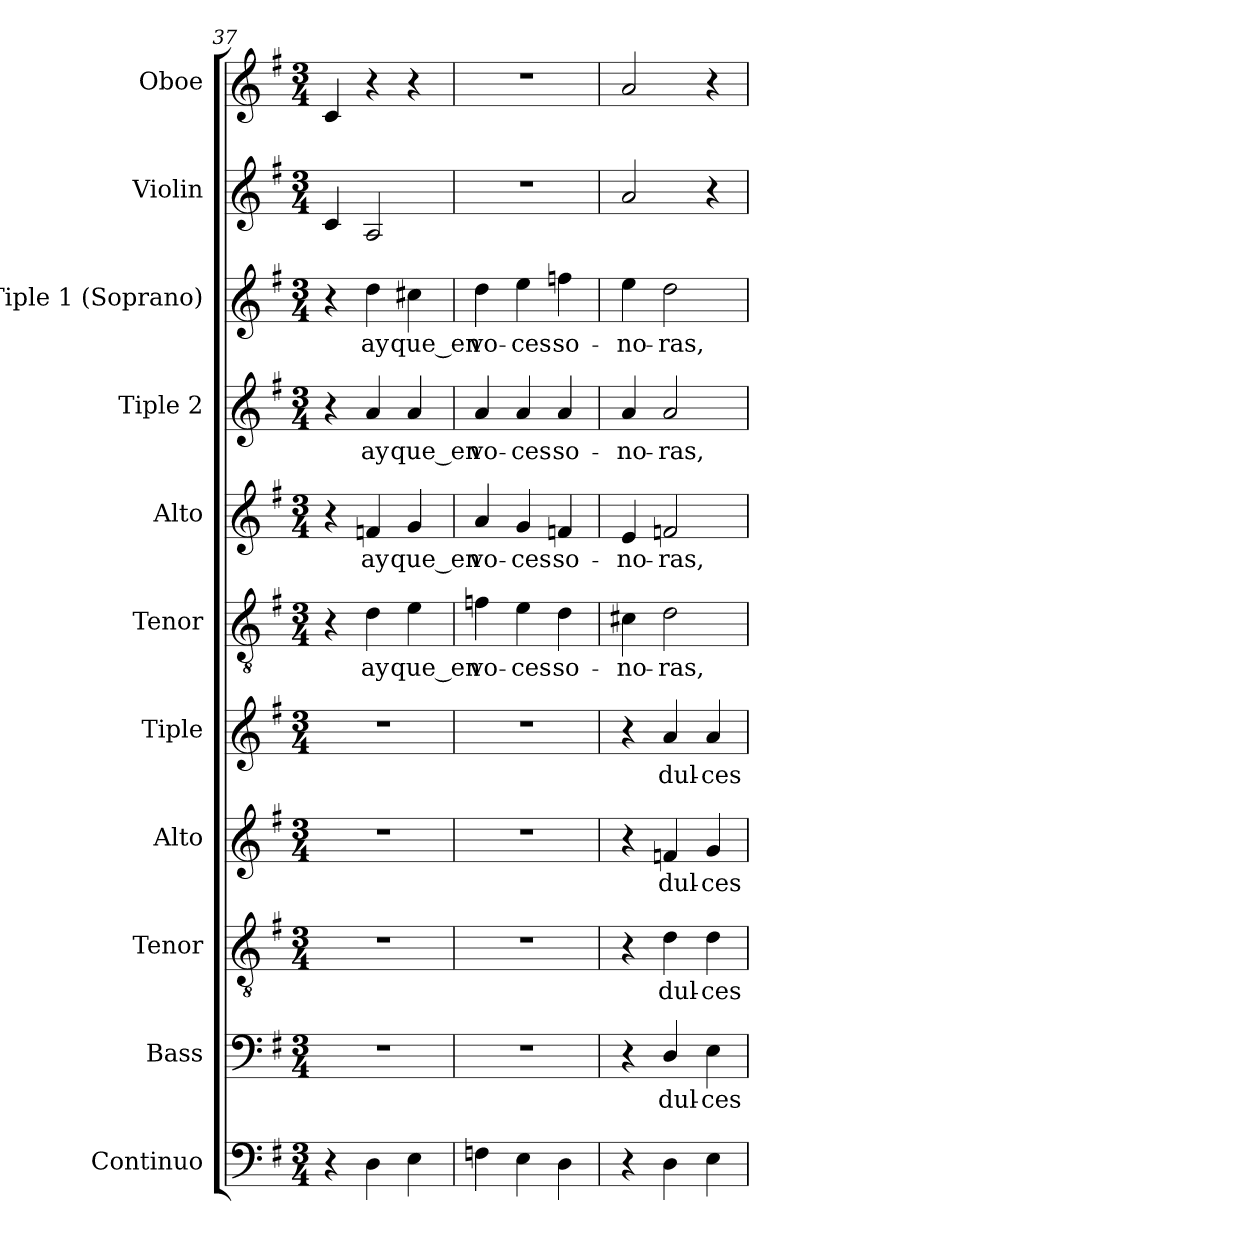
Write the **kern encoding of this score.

**kern	**kern	**text	**kern	**text	**kern	**text	**kern	**text	**kern	**text	**kern	**text	**kern	**text	**kern	**text	**kern	**kern
*part11	*part10	*part10	*part9	*part9	*part8	*part8	*part7	*part7	*part6	*part6	*part5	*part5	*part4	*part4	*part3	*part3	*part2	*part1
*staff11	*staff10	*staff10	*staff9	*staff9	*staff8	*staff8	*staff7	*staff7	*staff6	*staff6	*staff5	*staff5	*staff4	*staff4	*staff3	*staff3	*staff2	*staff1
*I"Continuo	*I"Bass	*	*I"Tenor	*	*I"Alto	*	*I"Tiple	*	*I"Tenor	*	*I"Alto	*	*I"Tiple 2	*	*I"Tiple 1 (Soprano)	*	*I"Violin	*I"Oboe
*I'Cont.	*I'B.	*	*I'T.	*	*I'A.	*	*	*	*I'T.	*	*I'A.	*	*	*	*I'S1.	*	*I'Vln.	*I'Ob.
!!LO:PB:g=z
*clefF4	*clefF4	*	*clefGv2	*	*clefG2	*	*clefG2	*	*clefGv2	*	*clefG2	*	*clefG2	*	*clefG2	*	*clefG2	*clefG2
*	*	*	*ITrd7c12	*	*	*	*	*	*ITrd7c12	*	*	*	*	*	*	*	*	*
*k[f#]	*k[f#]	*	*k[f#]	*	*k[f#]	*	*k[f#]	*	*k[f#]	*	*k[f#]	*	*k[f#]	*	*k[f#]	*	*k[f#]	*k[f#]
*G:	*G:	*	*G:	*	*G:	*	*G:	*	*G:	*	*G:	*	*G:	*	*G:	*	*G:	*G:
*M3/4	*M3/4	*	*M3/4	*	*M3/4	*	*M3/4	*	*M3/4	*	*M3/4	*	*M3/4	*	*M3/4	*	*M3/4	*M3/4
=37	=37	=37	=37	=37	=37	=37	=37	=37	=37	=37	=37	=37	=37	=37	=37	=37	=37	=37
!	!LO:N:vis=1	!	!LO:N:vis=1	!	!LO:N:vis=1	!	!LO:N:vis=1	!	!	!	!	!	!	!	!	!	!	!
4r	2.r	.	2.r	.	2.r	.	2.r	.	4r	.	4r	.	4r	.	4r	.	4ci/	4ci/
!	!	!	!	!	!	!	!	!	!	!LO:LY:b:color=#000000	!	!	!	!	!	!	!	!
!	!	!	!	!	!	!	!	!	!	!	!	!LO:LY:b:color=#000000	!	!	!	!	!	!
!	!	!	!	!	!	!	!	!	!	!	!	!	!	!LO:LY:b:color=#000000	!	!	!	!
!	!	!	!	!	!	!	!	!	!	!	!	!	!	!	!	!LO:LY:b:color=#000000	!	!
4Di\	.	.	.	.	.	.	.	.	4Di\	ay	4fni/	ay	4ai/	ay	4ddi\	ay	2Ai/	4r
!	!	!	!	!	!	!	!	!	!	!LO:LY:b:color=#000000	!	!	!	!	!	!	!	!
!	!	!	!	!	!	!	!	!	!	!	!	!LO:LY:b:color=#000000	!	!	!	!	!	!
!	!	!	!	!	!	!	!	!	!	!	!	!	!	!LO:LY:b:color=#000000	!	!	!	!
!	!	!	!	!	!	!	!	!	!	!	!	!	!	!	!	!LO:LY:b:color=#000000	!	!
4Ei\	.	.	.	.	.	.	.	.	4Ei\	que_en	4gi/	que_en	4ai/	que_en	4cc#Xi\	que_en	.	4r
=38	=38	=38	=38	=38	=38	=38	=38	=38	=38	=38	=38	=38	=38	=38	=38	=38	=38	=38
!	!LO:N:vis=1	!	!LO:N:vis=1	!	!LO:N:vis=1	!	!LO:N:vis=1	!	!	!	!	!	!	!	!	!	!	!
!	!	!	!	!	!	!	!	!	!	!LO:LY:b:color=#000000	!	!	!	!	!	!	!	!
!	!	!	!	!	!	!	!	!	!	!	!	!LO:LY:b:color=#000000	!	!	!	!	!	!
!	!	!	!	!	!	!	!	!	!	!	!	!	!	!LO:LY:b:color=#000000	!	!	!	!
!	!	!	!	!	!	!	!	!	!	!	!	!	!	!	!	!LO:LY:b:color=#000000	!LO:N:vis=1	!LO:N:vis=1
4Fni\	2.r	.	2.r	.	2.r	.	2.r	.	4Fni\	vo-	4ai/	vo-	4ai/	vo-	4ddi\	vo-	2.r	2.r
!	!	!	!	!	!	!	!	!	!	!LO:LY:b:color=#000000	!	!	!	!	!	!	!	!
!	!	!	!	!	!	!	!	!	!	!	!	!LO:LY:b:color=#000000	!	!	!	!	!	!
!	!	!	!	!	!	!	!	!	!	!	!	!	!	!LO:LY:b:color=#000000	!	!	!	!
!	!	!	!	!	!	!	!	!	!	!	!	!	!	!	!	!LO:LY:b:color=#000000	!	!
4Ei\	.	.	.	.	.	.	.	.	4Ei\	-ces	4gi/	-ces	4ai/	-ces	4eei\	-ces	.	.
!	!	!	!	!	!	!	!	!	!	!LO:LY:b:color=#000000	!	!	!	!	!	!	!	!
!	!	!	!	!	!	!	!	!	!	!	!	!LO:LY:b:color=#000000	!	!	!	!	!	!
!	!	!	!	!	!	!	!	!	!	!	!	!	!	!LO:LY:b:color=#000000	!	!	!	!
!	!	!	!	!	!	!	!	!	!	!	!	!	!	!	!	!LO:LY:b:color=#000000	!	!
4Di\	.	.	.	.	.	.	.	.	4Di\	so-	4fni/	so-	4ai/	so-	4ffni\	so-	.	.
=39	=39	=39	=39	=39	=39	=39	=39	=39	=39	=39	=39	=39	=39	=39	=39	=39	=39	=39
!	!	!	!	!	!	!	!	!	!	!LO:LY:b:color=#000000	!	!	!	!	!	!	!	!
!	!	!	!	!	!	!	!	!	!	!	!	!LO:LY:b:color=#000000	!	!	!	!	!	!
!	!	!	!	!	!	!	!	!	!	!	!	!	!	!LO:LY:b:color=#000000	!	!	!	!
!	!	!	!	!	!	!	!	!	!	!	!	!	!	!	!	!LO:LY:b:color=#000000	!	!
4r	4r	.	4r	.	4r	.	4r	.	4C#Xi\	-no-	4ei/	-no-	4ai/	-no-	4eei\	-no-	2ai/	2ai/
!	!	!LO:LY:b:color=#000000	!	!	!	!	!	!	!	!	!	!	!	!	!	!	!	!
!	!	!	!	!LO:LY:b:color=#000000	!	!	!	!	!	!	!	!	!	!	!	!	!	!
!	!	!	!	!	!	!LO:LY:b:color=#000000	!	!	!	!	!	!	!	!	!	!	!	!
!	!	!	!	!	!	!	!	!LO:LY:b:color=#000000	!	!	!	!	!	!	!	!	!	!
!	!	!	!	!	!	!	!	!	!	!LO:LY:b:color=#000000	!	!	!	!	!	!	!	!
!	!	!	!	!	!	!	!	!	!	!	!	!LO:LY:b:color=#000000	!	!	!	!	!	!
!	!	!	!	!	!	!	!	!	!	!	!	!	!	!LO:LY:b:color=#000000	!	!	!	!
!	!	!	!	!	!	!	!	!	!	!	!	!	!	!	!	!LO:LY:b:color=#000000	!	!
4Di\	4Di/	dul-	4Di\	dul-	4fni/	dul-	4ai/	dul-	2Di\	-ras,	2fni/	-ras,	2ai/	-ras,	2ddi\	-ras,	.	.
!	!	!LO:LY:b:color=#000000	!	!	!	!	!	!	!	!	!	!	!	!	!	!	!	!
!	!	!	!	!LO:LY:b:color=#000000	!	!	!	!	!	!	!	!	!	!	!	!	!	!
!	!	!	!	!	!	!LO:LY:b:color=#000000	!	!	!	!	!	!	!	!	!	!	!	!
!	!	!	!	!	!	!	!	!LO:LY:b:color=#000000	!	!	!	!	!	!	!	!	!	!
4Ei\	4Ei\	-ces	4Di\	-ces	4gi/	-ces	4ai/	-ces	.	.	.	.	.	.	.	.	4r	4r
=	=	=	=	=	=	=	=	=	=	=	=	=	=	=	=	=	=	=
*-	*-	*-	*-	*-	*-	*-	*-	*-	*-	*-	*-	*-	*-	*-	*-	*-	*-	*-
